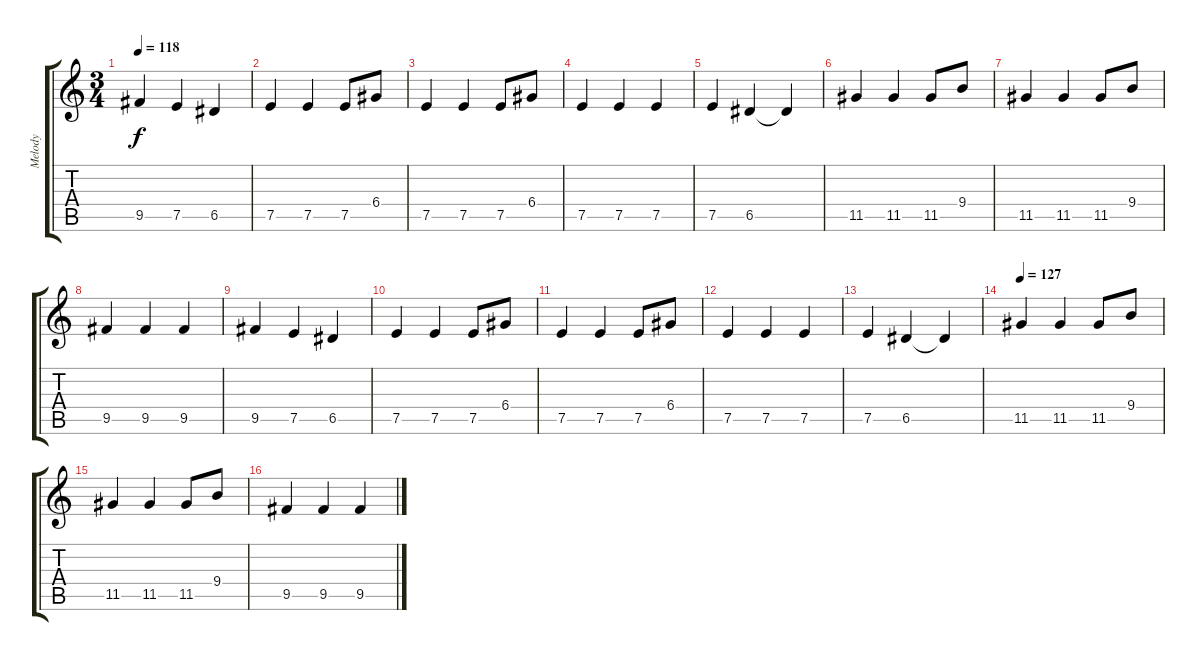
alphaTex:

\track ("Melody" "Melody") {instrument acousticguitarsteel}
\staff {score tabs}
\tuning (E4 B3 G3 D3 A2 E2) {hide}
\ts (3 4)
\tempo 118
\clef g2
\ks c
9.5.4{dy f} 7.5.4 6.5.4 |
7.5.4 7.5.4 7.5.8 6.4.8 |
7.5.4 7.5.4 7.5.8 6.4.8 |
7.5.4 7.5.4 7.5.4 |
7.5.4 6.5.4 6.5{t}.4 |
11.5.4 11.5.4 11.5.8 9.4.8 |
11.5.4 11.5.4 11.5.8 9.4.8 |
9.5.4 9.5.4 9.5.4 |
9.5.4 7.5.4 6.5.4 |
7.5.4 7.5.4 7.5.8 6.4.8 |
7.5.4 7.5.4 7.5.8 6.4.8 |
7.5.4 7.5.4 7.5.4 |
7.5.4 6.5.4 6.5{t}.4 |
\tempo 127
11.5.4 11.5.4 11.5.8 9.4.8 |
11.5.4 11.5.4 11.5.8 9.4.8 |
9.5.4 9.5.4 9.5.4
